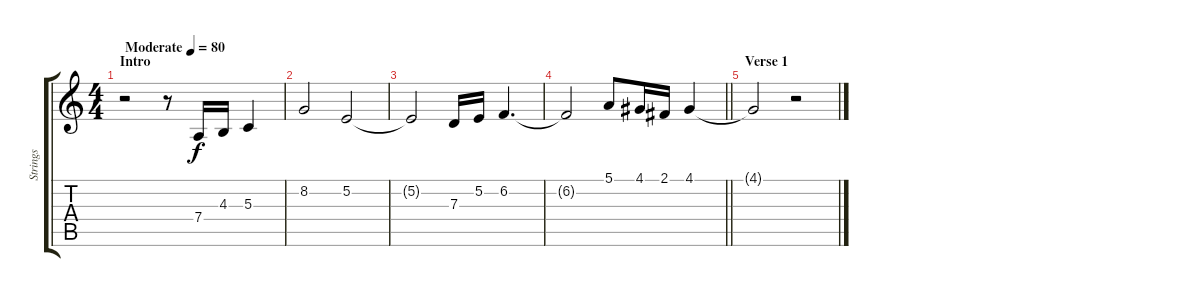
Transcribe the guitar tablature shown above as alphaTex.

\track ("Strings" "Strings") {instrument stringensemble1}
\staff {score tabs}
\tuning (E4 B3 G3 D3 A2 E2) {hide}
\ts (4 4)
\section ("" "Intro")
\tempo (80 "Moderate")
\clef g2
\ks c
r.2{dy f instrument stringensemble1} r.8 7.4.16 4.3.16 5.3.4 |
8.2.2 5.2.2 |
5.2{t}.2 7.3.16 5.2.16 6.2.4{d} |
\barLineRight lightlight
6.2{t}.2 5.1.8 4.1.16 2.1.16 4.1.4 |
\section ("" "Verse 1")
4.1{t}.2 r.2
